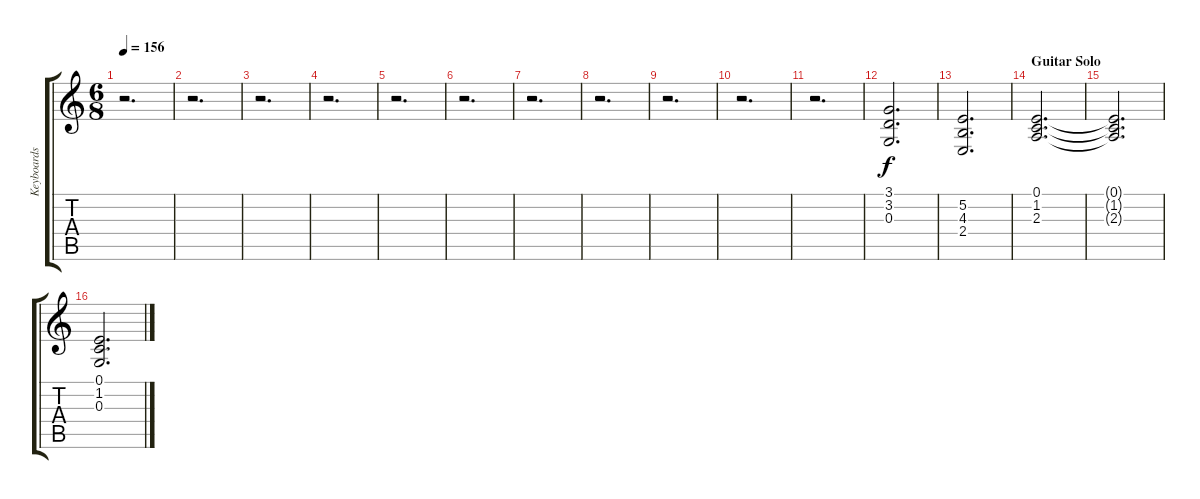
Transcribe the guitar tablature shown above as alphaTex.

\track ("Keyboards" "Keyboards") {instrument lead1square}
\staff {score tabs}
\tuning (E4 B3 G3 D3 A2 E2) {hide}
\ts (6 8)
\tempo 156
\clef g2
\ks c
r.2{d dy f} |
r.2{d} |
r.2{d} |
r.2{d} |
r.2{d} |
r.2{d} |
r.2{d} |
r.2{d} |
r.2{d} |
r.2{d} |
r.2{d} |
(3.1 3.2 0.3).2{d} |
(5.2 4.3 2.4).2{d} |
\section ("" "Guitar Solo")
(0.1 1.2 2.3).2{d} |
(0.1{t} 1.2{t} 2.3{t}).2{d} |
(0.1 1.2 0.3).2{d}
